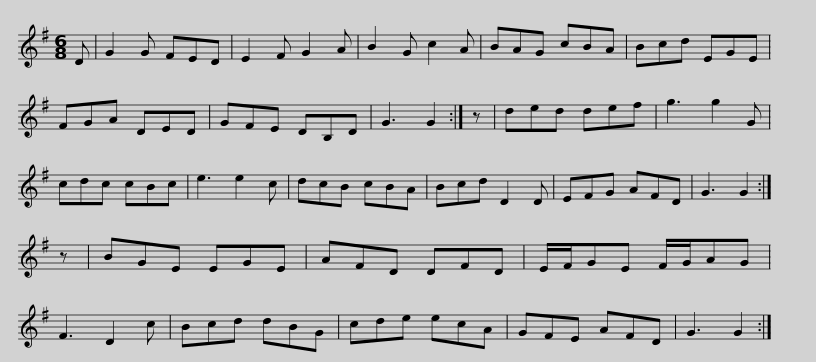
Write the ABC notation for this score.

X:1
L:1/8
M:6/8
I:linebreak $
K:G
V:1 treble
V:1
 D | G2 G FED | E2 F G2 A | B2 G c2 A | BAG cBA | %5
 Bcd EGE | FGA DED | GFE DB,D |$ G3 G2 :| z | %10
 ded def | g3 g2 G | cdc cBc | e3 e2 c | dcB cBA | %15
 Bcd D2 D | EFG AFD |$ G3 G2 :| z | BGE EGE | %20
 AFD DFD | E/F/GE F/G/AG | F3 D2 c | Bcd dBG | cde ecA |$ %25
 GFE AFD | G3 G2 :| %27
